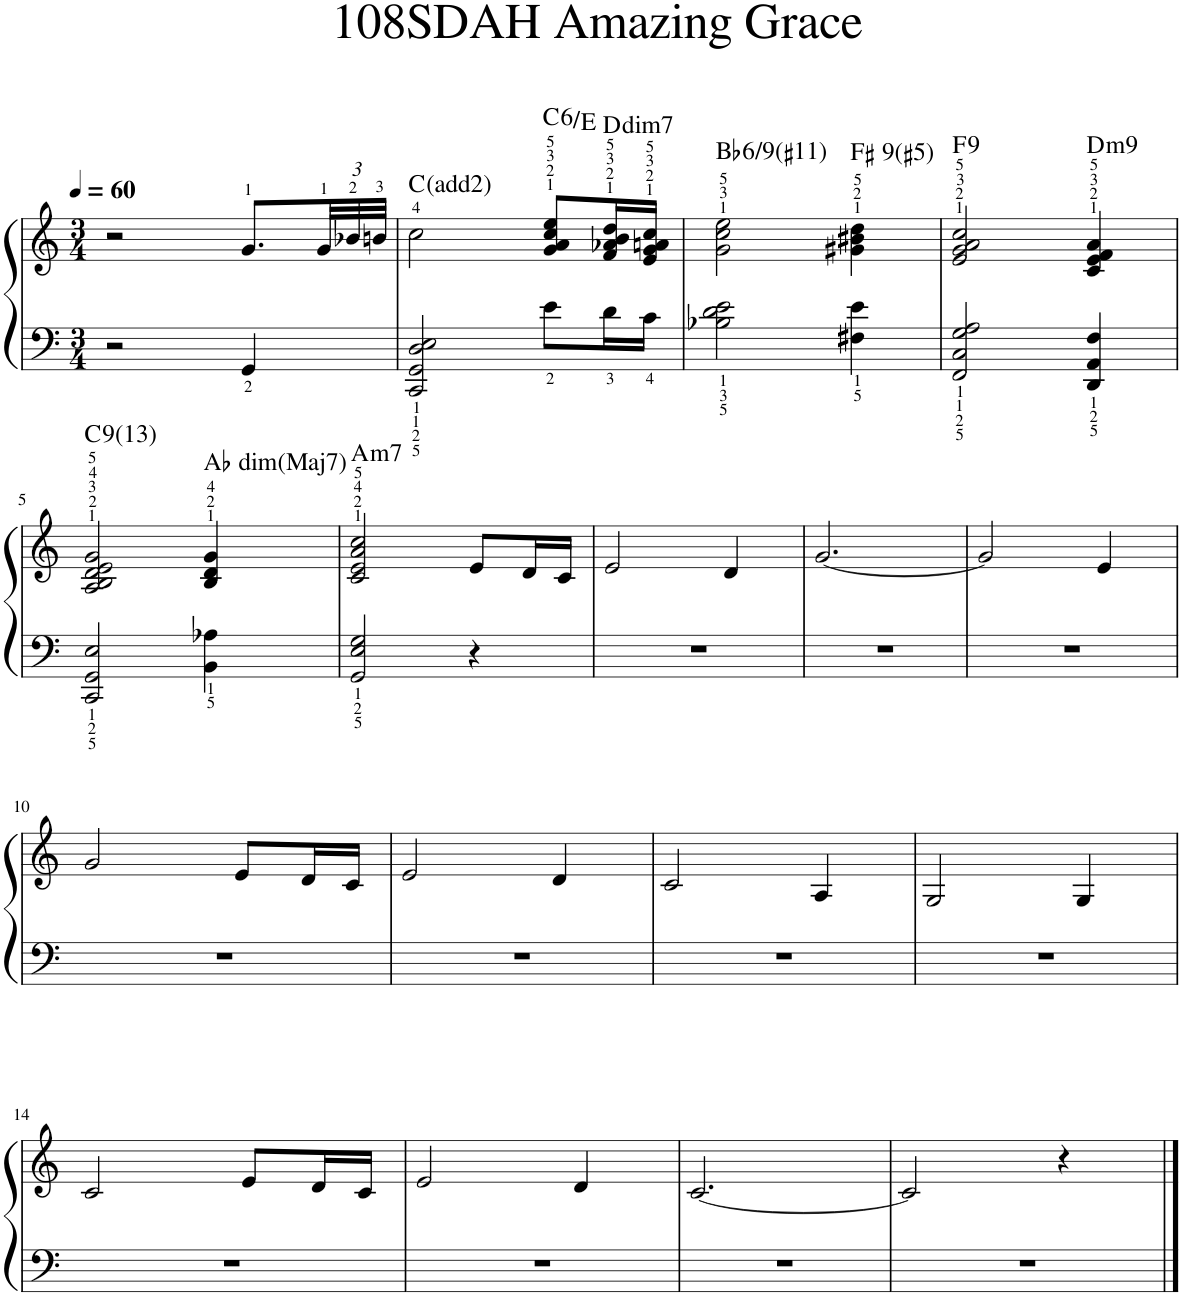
**kern	**kern	**harte
*part1	*part1	*part1
*staff2	*staff1	*
*I"Piano	*	*
*I'Pno.	*	*
*clefF4	*clefG2	*
*k[]	*k[]	*
*M3/4	*M3/4	*
*MM60	*MM60	*
=1	=1	=1
2r	2r	.
4GG/	8.g/L	.
*	*Xbrackettup	*
.	48g/LL	.
.	48b-X/	.
.	48bn/JJJ	.
=2	=2	=2
2CC/ 2GG/ 2D/ 2E/	2cc\	C:maj(2)
!	!	!LO:H:kt=6
8e\L	8g/ 8a/ 8cc/ 8ee/L	C:maj6/3
!	!	!LO:H:kt=dim7
16d\L	16f/ 16a-X/ 16b/ 16dd/L	D:dim7
16c\JJ	16e/ 16g/ 16an/ 16cc/JJ	.
=3	=3	=3
!	!	!LO:H:kt=/6
2B-X\ 2d\ 2e\	2g\ 2cc\ 2ee\	Bb:maj6(9,#11)
!	!	!LO:H:kt=9
4F#X\ 4e\	4g#X\ 4b#X\ 4dd\	F#:(3,#5,b7,9)
=4	=4	=4
!	!	!LO:H:kt=9
2FF/ 2C/ 2G/ 2A/	2e/ 2g/ 2a/ 2cc/	F:9
!	!	!LO:H:kt=m9
4DD/ 4AA/ 4F/	4c/ 4e/ 4f/ 4a/	D:min9
!!LO:LB:g=z
=5	=5	=5
!	!	!LO:H:kt=9
2CC/ 2GG/ 2E/	2A/ 2B/ 2d/ 2e/ 2g/	C:9(13)
!	!	!LO:H:kt=dim
4BB\ 4A-X\	4B/ 4d/ 4g/	Ab:dim
=6	=6	=6
!	!	!LO:H:kt=m7
2GG/ 2E/ 2G/	2c/ 2e/ 2a/ 2cc/	A:min7
4r	8e/L	.
.	16d/L	.
.	16c/JJ	.
=7	=7	=7
2.r	2e/	.
.	4d/	.
=8	=8	=8
2.r	[2.g/	.
=9	=9	=9
2.r	2g/]	.
.	4e/	.
!!LO:LB:g=z
=10	=10	=10
2.r	2g/	.
.	8e/L	.
.	16d/L	.
.	16c/JJ	.
=11	=11	=11
2.r	2e/	.
.	4d/	.
=12	=12	=12
2.r	2c/	.
.	4A/	.
=13	=13	=13
2.r	2G/	.
.	4G/	.
!!LO:LB:g=z
=14	=14	=14
2.r	2c/	.
.	8e/L	.
.	16d/L	.
.	16c/JJ	.
=15	=15	=15
2.r	2e/	.
.	4d/	.
=16	=16	=16
2.r	[2.c/	.
=17	=17	=17
2.r	2c/]	.
.	4r	.
==	==	==
*-	*-	*-
